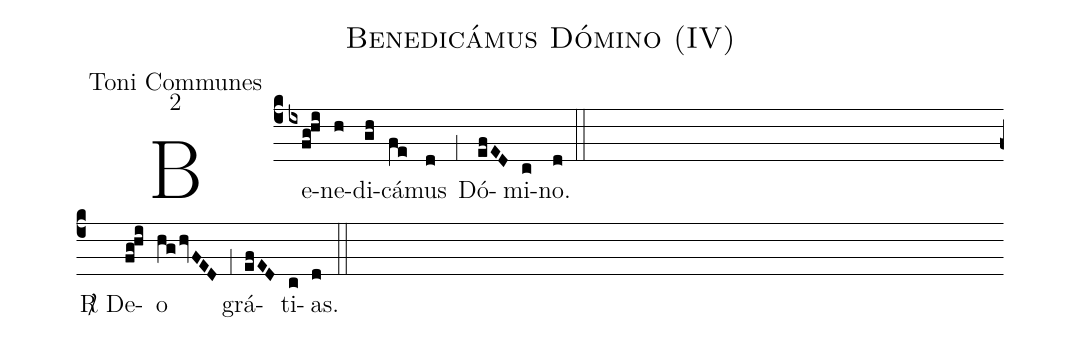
name: Benedicámus Dómino (IV);
office-part: Toni Communes;
mode: 2;
%%
(c4) Be(ixfg!hi)ne(h)di(gh)cá(fe)mus(d) (;1) Dó(efED)mi(c)no.(d) (::Z)
<sp>R/</sp> D{e}(fg!hi)o(hghvFED) (;1) grá(efED)ti(c)as.(d) (::)
